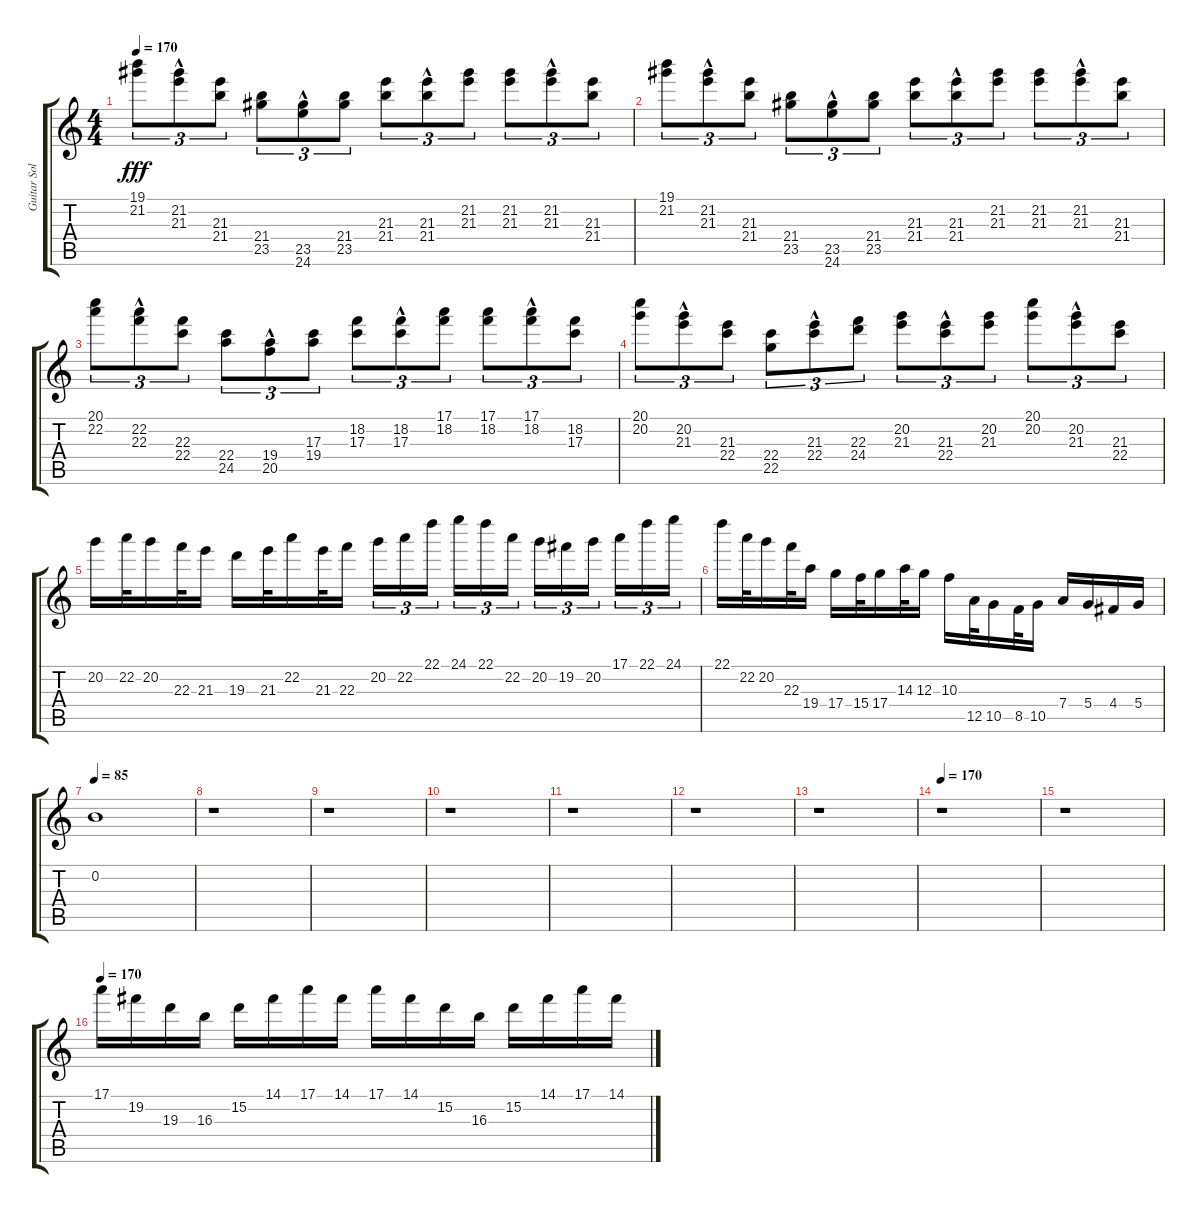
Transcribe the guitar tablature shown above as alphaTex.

\track ("Guitar Solo 2" "Guitar Sol") {instrument distortionguitar}
\staff {score tabs}
\tuning (E4 B3 G3 D3 A2 E2) {hide}
\ts (4 4)
\tempo 170
\clef g2
\ks c
(19.1 21.2).8{tu (3 2) dy fff} (21.2{hac} 21.3{hac}).8{tu (3 2)} (21.3 21.4).8{tu (3 2)} (21.4 23.5).8{tu (3 2)} (23.5{hac} 24.6{hac}).8{tu (3 2)} (21.4 23.5).8{tu (3 2)} (21.3 21.4).8{tu (3 2)} (21.3{hac} 21.4{hac}).8{tu (3 2)} (21.2 21.3).8{tu (3 2)} (21.2 21.3).8{tu (3 2)} (21.2{hac} 21.3{hac}).8{tu (3 2)} (21.3 21.4).8{tu (3 2)} |
(19.1 21.2).8{tu (3 2)} (21.2{hac} 21.3{hac}).8{tu (3 2)} (21.3 21.4).8{tu (3 2)} (21.4 23.5).8{tu (3 2)} (23.5{hac} 24.6{hac}).8{tu (3 2)} (21.4 23.5).8{tu (3 2)} (21.3 21.4).8{tu (3 2)} (21.3{hac} 21.4{hac}).8{tu (3 2)} (21.2 21.3).8{tu (3 2)} (21.2 21.3).8{tu (3 2)} (21.2{hac} 21.3{hac}).8{tu (3 2)} (21.3 21.4).8{tu (3 2)} |
(20.1 22.2).8{tu (3 2)} (22.2{hac} 22.3{hac}).8{tu (3 2)} (22.3 22.4).8{tu (3 2)} (22.4 24.5).8{tu (3 2)} (19.4{hac} 20.5{hac}).8{tu (3 2)} (17.3 19.4).8{tu (3 2)} (18.2 17.3).8{tu (3 2)} (18.2{hac} 17.3{hac}).8{tu (3 2)} (17.1 18.2).8{tu (3 2)} (17.1 18.2).8{tu (3 2)} (17.1{hac} 18.2{hac}).8{tu (3 2)} (18.2 17.3).8{tu (3 2)} |
(20.1 20.2).8{tu (3 2)} (20.2{hac} 21.3{hac}).8{tu (3 2)} (21.3 22.4).8{tu (3 2)} (22.4 22.5).8{tu (3 2)} (21.3{hac} 22.4{hac}).8{tu (3 2)} (22.3 24.4).8{tu (3 2)} (20.2 21.3).8{tu (3 2)} (21.3{hac} 22.4{hac}).8{tu (3 2)} (20.2 21.3).8{tu (3 2)} (20.1 20.2).8{tu (3 2)} (20.2{hac} 21.3{hac}).8{tu (3 2)} (21.3 22.4).8{tu (3 2)} |
20.2.16 22.2.32 20.2.16 22.3.32 21.3.16 19.3.16 21.3.32 22.2.16 21.3.32 22.3.16 20.2.16{tu (3 2)} 22.2.16{tu (3 2)} 22.1.16{tu (3 2)} 24.1.16{tu (3 2)} 22.1.16{tu (3 2)} 22.2.16{tu (3 2)} 20.2.16{tu (3 2)} 19.2.16{tu (3 2)} 20.2.16{tu (3 2)} 17.1.16{tu (3 2)} 22.1.16{tu (3 2)} 24.1.16{tu (3 2)} |
22.1.16 22.2.32 20.2.16 22.3.32 19.4.16 17.4.16 15.4.32 17.4.16 14.3.32 12.3.16 10.3.16 12.5.32 10.5.16 8.5.32 10.5.16 7.4.16 5.4.16 4.4.16 5.4.16 |
\tempo 85
0.2.1 |
r.1 |
r.1 |
r.1 |
r.1 |
r.1 |
r.1 |
\tempo 170
r.1 |
r.1 |
\tempo 170
17.1.16{volume 15 balance 8} 19.2.16 19.3.16 16.3.16 15.2.16 14.1.16 17.1.16 14.1.16 17.1.16 14.1.16 15.2.16 16.3.16 15.2.16 14.1.16 17.1.16 14.1.16
